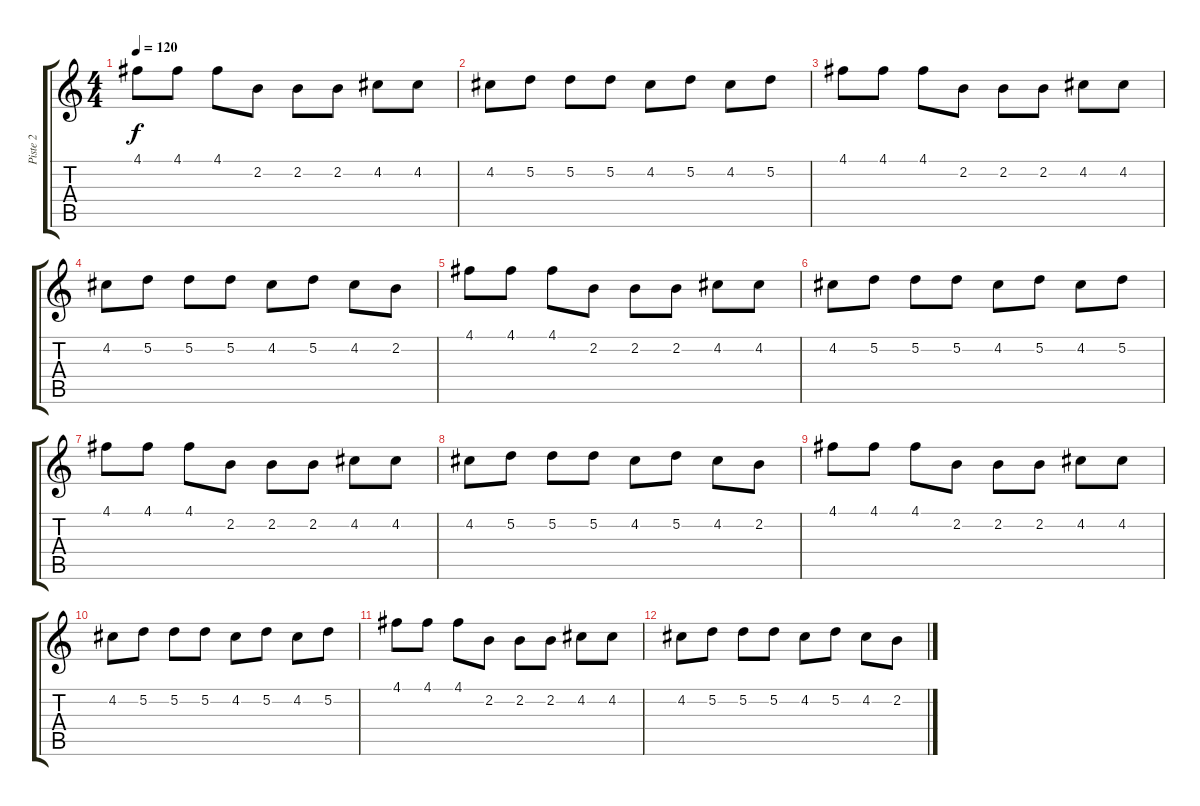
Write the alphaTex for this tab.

\track ("Piste 2" "Piste 2") {instrument distortionguitar}
\staff {score tabs}
\tuning (D4 A3 F3 C3 G2 D2) {hide}
\ts (4 4)
\tempo 120
\clef g2
\ks c
4.1.8{dy f} 4.1.8 4.1.8 2.2.8 2.2.8 2.2.8 4.2.8 4.2.8 |
4.2.8 5.2.8 5.2.8 5.2.8 4.2.8 5.2.8 4.2.8 5.2.8 |
4.1.8 4.1.8 4.1.8 2.2.8 2.2.8 2.2.8 4.2.8 4.2.8 |
4.2.8 5.2.8 5.2.8 5.2.8 4.2.8 5.2.8 4.2.8 2.2.8 |
4.1.8 4.1.8 4.1.8 2.2.8 2.2.8 2.2.8 4.2.8 4.2.8 |
4.2.8 5.2.8 5.2.8 5.2.8 4.2.8 5.2.8 4.2.8 5.2.8 |
4.1.8 4.1.8 4.1.8 2.2.8 2.2.8 2.2.8 4.2.8 4.2.8 |
4.2.8 5.2.8 5.2.8 5.2.8 4.2.8 5.2.8 4.2.8 2.2.8 |
4.1.8 4.1.8 4.1.8 2.2.8 2.2.8 2.2.8 4.2.8 4.2.8 |
4.2.8 5.2.8 5.2.8 5.2.8 4.2.8 5.2.8 4.2.8 5.2.8 |
4.1.8 4.1.8 4.1.8 2.2.8 2.2.8 2.2.8 4.2.8 4.2.8 |
4.2.8 5.2.8 5.2.8 5.2.8 4.2.8 5.2.8 4.2.8 2.2.8
